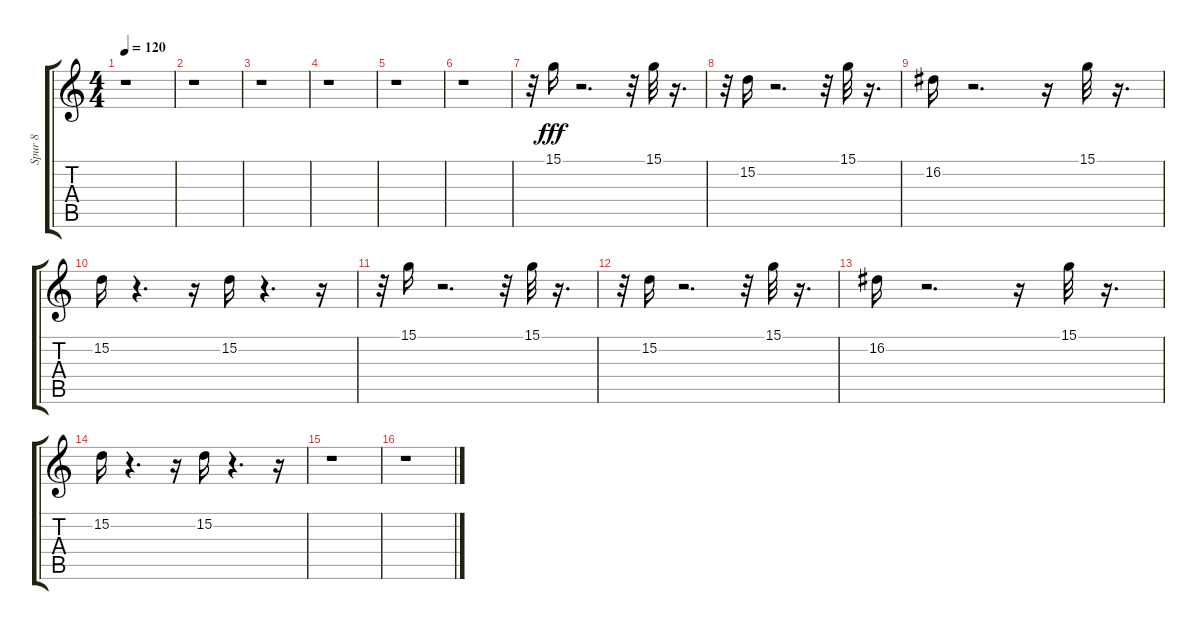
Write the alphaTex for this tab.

\track ("Spur 8" "Spur 8") {instrument shamisen}
\staff {score tabs}
\tuning (E4 B3 G3 D3 A2 E2) {hide}
\ts (4 4)
\tempo 120
\clef g2
\ks c
r.1{dy fff instrument shamisen} |
r.1 |
r.1 |
r.1 |
r.1 |
r.1 |
r.32 15.1.16 r.2{d} r.32 15.1.32 r.16{d} |
r.32 15.2.16 r.2{d} r.32 15.1.32 r.16{d} |
16.2.16 r.2{d} r.16 15.1.32 r.16{d} |
15.2.16 r.4{d} r.16 15.2.16 r.4{d} r.16 |
r.32 15.1.16 r.2{d} r.32 15.1.32 r.16{d} |
r.32 15.2.16 r.2{d} r.32 15.1.32 r.16{d} |
16.2.16 r.2{d} r.16 15.1.32 r.16{d} |
15.2.16 r.4{d} r.16 15.2.16 r.4{d} r.16 |
r.1 |
r.1
